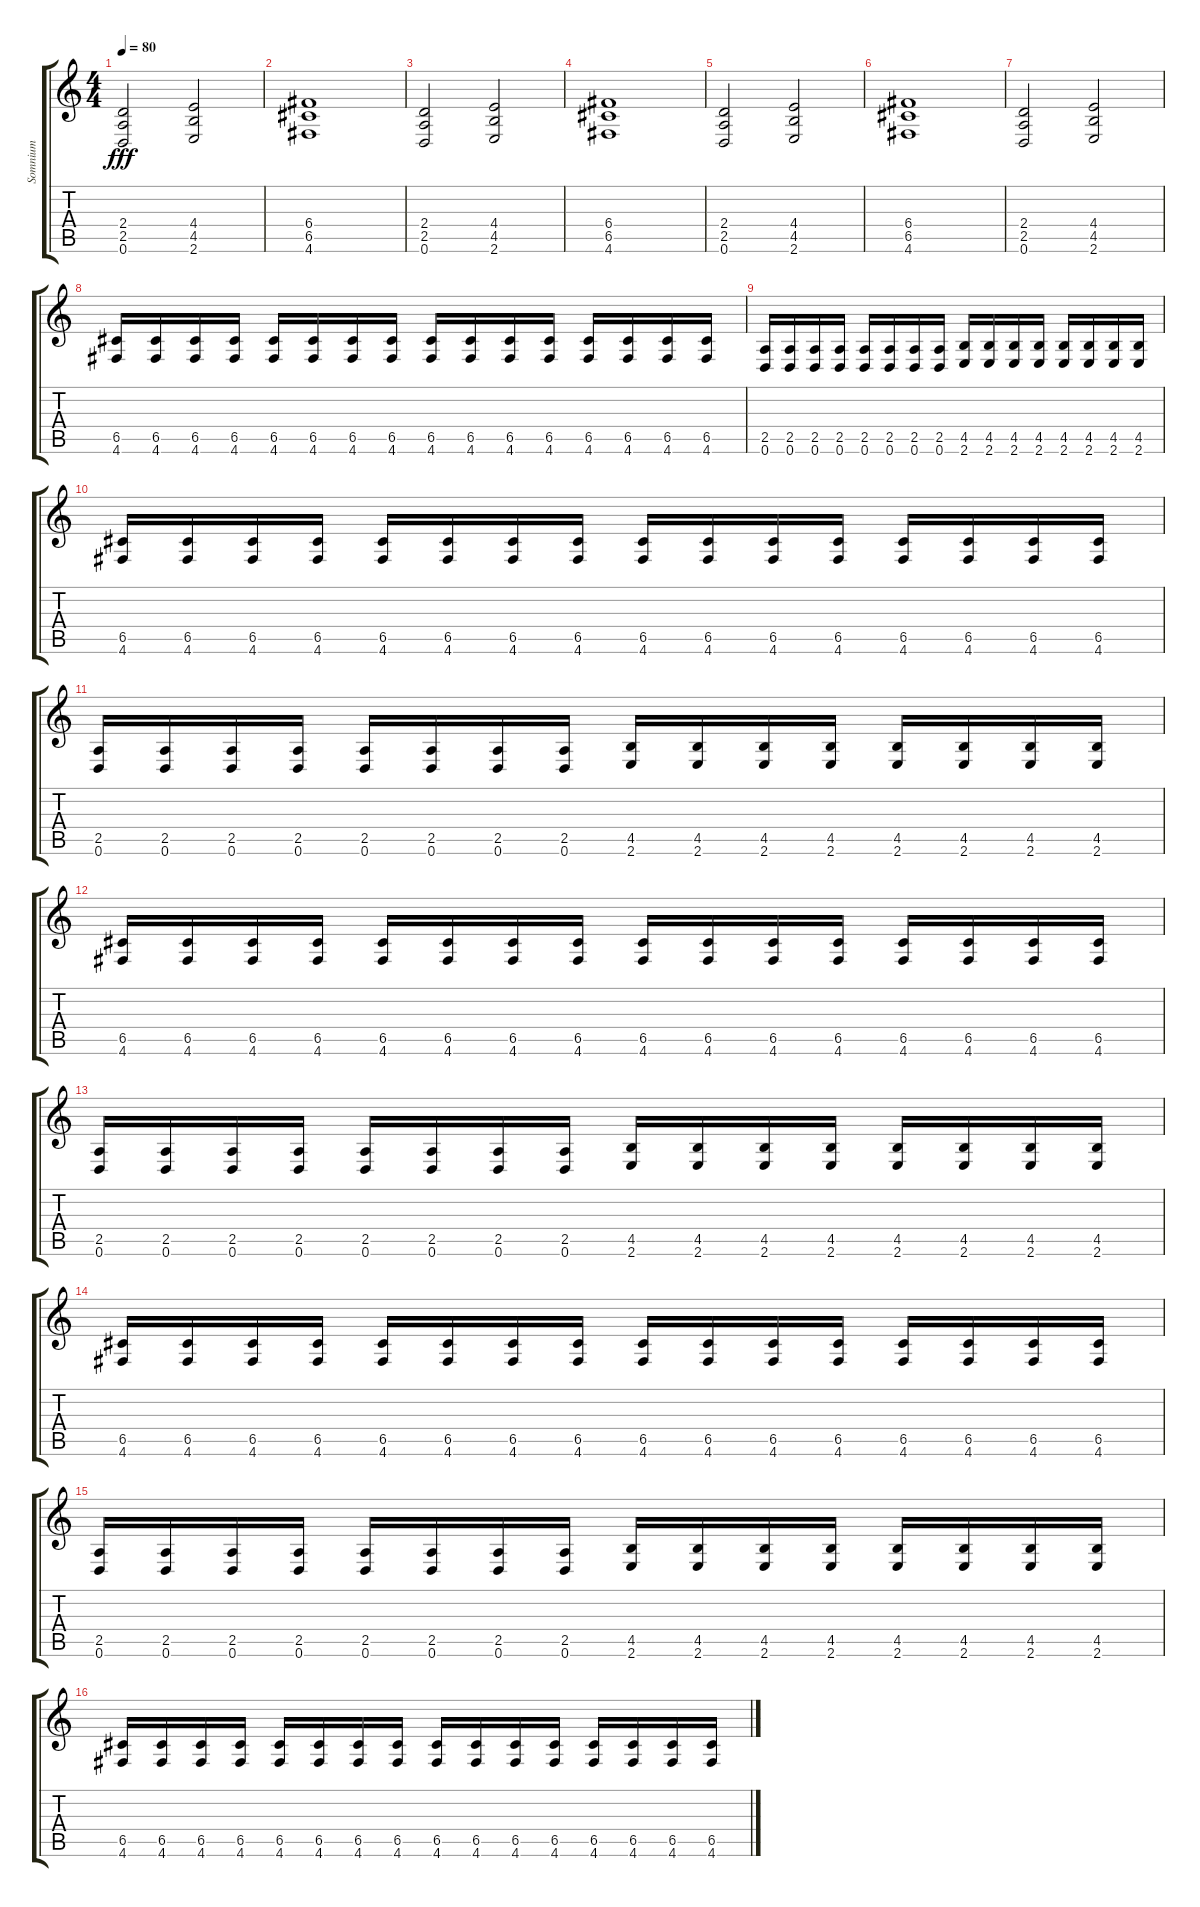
\track ("Somnium" "Somnium") {instrument distortionguitar}
\staff {score tabs}
\tuning (D4 A3 F3 C3 G2 D2) {hide}
\ts (4 4)
\tempo 80
\clef g2
\ks c
(2.4 2.5 0.6).2{dy fff} (4.4 4.5 2.6).2 |
(6.4 6.5 4.6).1 |
(2.4 2.5 0.6).2 (4.4 4.5 2.6).2 |
(6.4 6.5 4.6).1 |
(2.4 2.5 0.6).2 (4.4 4.5 2.6).2 |
(6.4 6.5 4.6).1 |
(2.4 2.5 0.6).2 (4.4 4.5 2.6).2 |
(6.5 4.6).16 (6.5 4.6).16 (6.5 4.6).16 (6.5 4.6).16 (6.5 4.6).16 (6.5 4.6).16 (6.5 4.6).16 (6.5 4.6).16 (6.5 4.6).16 (6.5 4.6).16 (6.5 4.6).16 (6.5 4.6).16 (6.5 4.6).16 (6.5 4.6).16 (6.5 4.6).16 (6.5 4.6).16 |
(2.5 0.6).16 (2.5 0.6).16 (2.5 0.6).16 (2.5 0.6).16 (2.5 0.6).16 (2.5 0.6).16 (2.5 0.6).16 (2.5 0.6).16 (4.5 2.6).16 (4.5 2.6).16 (4.5 2.6).16 (4.5 2.6).16 (4.5 2.6).16 (4.5 2.6).16 (4.5 2.6).16 (4.5 2.6).16 |
(6.5 4.6).16 (6.5 4.6).16 (6.5 4.6).16 (6.5 4.6).16 (6.5 4.6).16 (6.5 4.6).16 (6.5 4.6).16 (6.5 4.6).16 (6.5 4.6).16 (6.5 4.6).16 (6.5 4.6).16 (6.5 4.6).16 (6.5 4.6).16 (6.5 4.6).16 (6.5 4.6).16 (6.5 4.6).16 |
(2.5 0.6).16 (2.5 0.6).16 (2.5 0.6).16 (2.5 0.6).16 (2.5 0.6).16 (2.5 0.6).16 (2.5 0.6).16 (2.5 0.6).16 (4.5 2.6).16 (4.5 2.6).16 (4.5 2.6).16 (4.5 2.6).16 (4.5 2.6).16 (4.5 2.6).16 (4.5 2.6).16 (4.5 2.6).16 |
(6.5 4.6).16 (6.5 4.6).16 (6.5 4.6).16 (6.5 4.6).16 (6.5 4.6).16 (6.5 4.6).16 (6.5 4.6).16 (6.5 4.6).16 (6.5 4.6).16 (6.5 4.6).16 (6.5 4.6).16 (6.5 4.6).16 (6.5 4.6).16 (6.5 4.6).16 (6.5 4.6).16 (6.5 4.6).16 |
(2.5 0.6).16 (2.5 0.6).16 (2.5 0.6).16 (2.5 0.6).16 (2.5 0.6).16 (2.5 0.6).16 (2.5 0.6).16 (2.5 0.6).16 (4.5 2.6).16 (4.5 2.6).16 (4.5 2.6).16 (4.5 2.6).16 (4.5 2.6).16 (4.5 2.6).16 (4.5 2.6).16 (4.5 2.6).16 |
(6.5 4.6).16 (6.5 4.6).16 (6.5 4.6).16 (6.5 4.6).16 (6.5 4.6).16 (6.5 4.6).16 (6.5 4.6).16 (6.5 4.6).16 (6.5 4.6).16 (6.5 4.6).16 (6.5 4.6).16 (6.5 4.6).16 (6.5 4.6).16 (6.5 4.6).16 (6.5 4.6).16 (6.5 4.6).16 |
(2.5 0.6).16 (2.5 0.6).16 (2.5 0.6).16 (2.5 0.6).16 (2.5 0.6).16 (2.5 0.6).16 (2.5 0.6).16 (2.5 0.6).16 (4.5 2.6).16 (4.5 2.6).16 (4.5 2.6).16 (4.5 2.6).16 (4.5 2.6).16 (4.5 2.6).16 (4.5 2.6).16 (4.5 2.6).16 |
(6.5 4.6).16 (6.5 4.6).16 (6.5 4.6).16 (6.5 4.6).16 (6.5 4.6).16 (6.5 4.6).16 (6.5 4.6).16 (6.5 4.6).16 (6.5 4.6).16 (6.5 4.6).16 (6.5 4.6).16 (6.5 4.6).16 (6.5 4.6).16 (6.5 4.6).16 (6.5 4.6).16 (6.5 4.6).16
